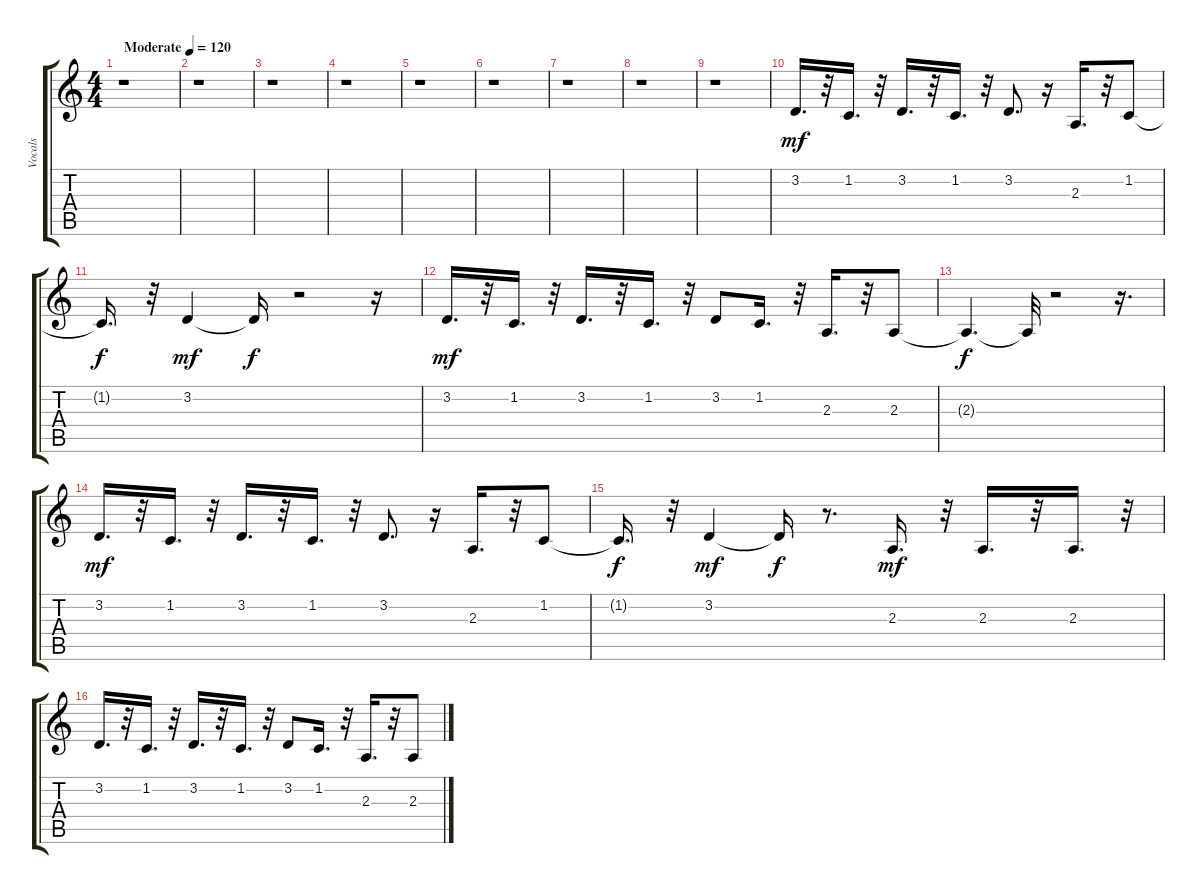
\track ("Vocals" "Vocals") {instrument flute}
\staff {score tabs}
\tuning (E4 B3 G3 D3 A2 E2) {hide}
\ts (4 4)
\tempo (120 "Moderate")
\clef g2
\ks c
r.1{dy mf instrument flute} |
r.1 |
r.1 |
r.1 |
r.1 |
r.1 |
r.1 |
r.1 |
r.1 |
3.2.16{d} r.32 1.2.16{d} r.32 3.2.16{d} r.32 1.2.16{d} r.32 3.2.8{d} r.16 2.3.16{d} r.32 1.2.8 |
1.2{t}.16{d dy f} r.32 3.2.4{dy mf} 3.2{t}.16{dy f} r.2 r.16 |
3.2.16{d dy mf} r.32 1.2.16{d} r.32 3.2.16{d} r.32 1.2.16{d} r.32 3.2.8 1.2.16{d} r.32 2.3.16{d} r.32 2.3.8 |
2.3{t}.4{d dy f} 2.3{t}.32 r.2 r.16{d} |
3.2.16{d dy mf} r.32 1.2.16{d} r.32 3.2.16{d} r.32 1.2.16{d} r.32 3.2.8{d} r.16 2.3.16{d} r.32 1.2.8 |
1.2{t}.16{d dy f} r.32 3.2.4{dy mf} 3.2{t}.16{dy f} r.8{d} 2.3.16{d dy mf} r.32 2.3.16{d} r.32 2.3.16{d} r.32 |
3.2.16{d} r.32 1.2.16{d} r.32 3.2.16{d} r.32 1.2.16{d} r.32 3.2.8 1.2.16{d} r.32 2.3.16{d} r.32 2.3.8
